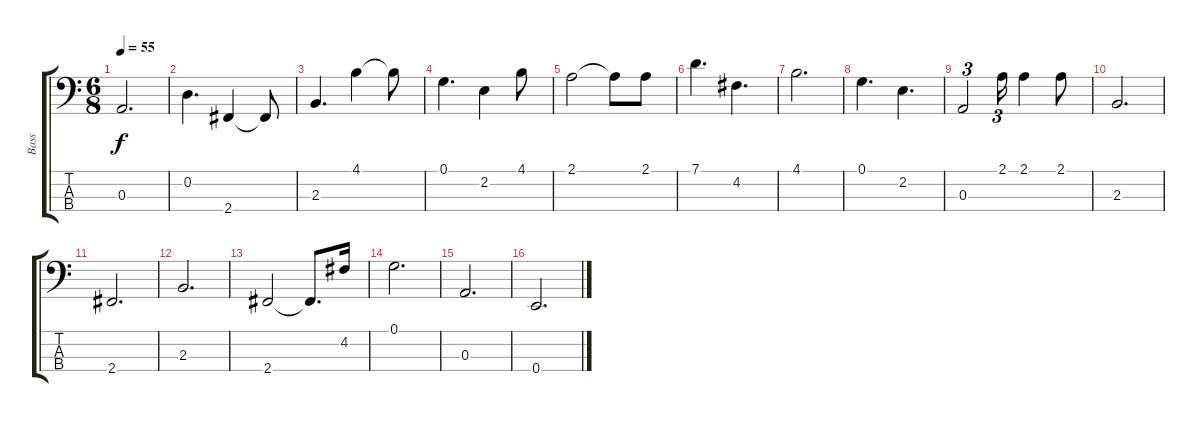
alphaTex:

\track ("Bass                " "Bass      ") {instrument fretlessbass}
\staff {score tabs}
\tuning (G2 D2 A1 E1) {hide}
\ts (6 8)
\tempo 55
\clef f4
\ks c
0.3.2{d dy f} |
0.2.4{d} 2.4.4 2.4{t}.8 |
2.3.4{d} 4.1.4 4.1{t}.8 |
0.1.4{d} 2.2.4 4.1.8 |
2.1.2 2.1{t}.8 2.1.8 |
7.1.4{d} 4.2.4{d} |
4.1.2{d} |
0.1.4{d} 2.2.4{d} |
0.3.2{tu (3 2)} 2.1.16{tu (3 2)} 2.1.4 2.1.8 |
2.3.2{d} |
2.4.2{d} |
2.3.2{d} |
2.4.2 2.4{t}.8{d} 4.2.16 |
0.1.2{d} |
0.3.2{d} |
0.4.2{d}
